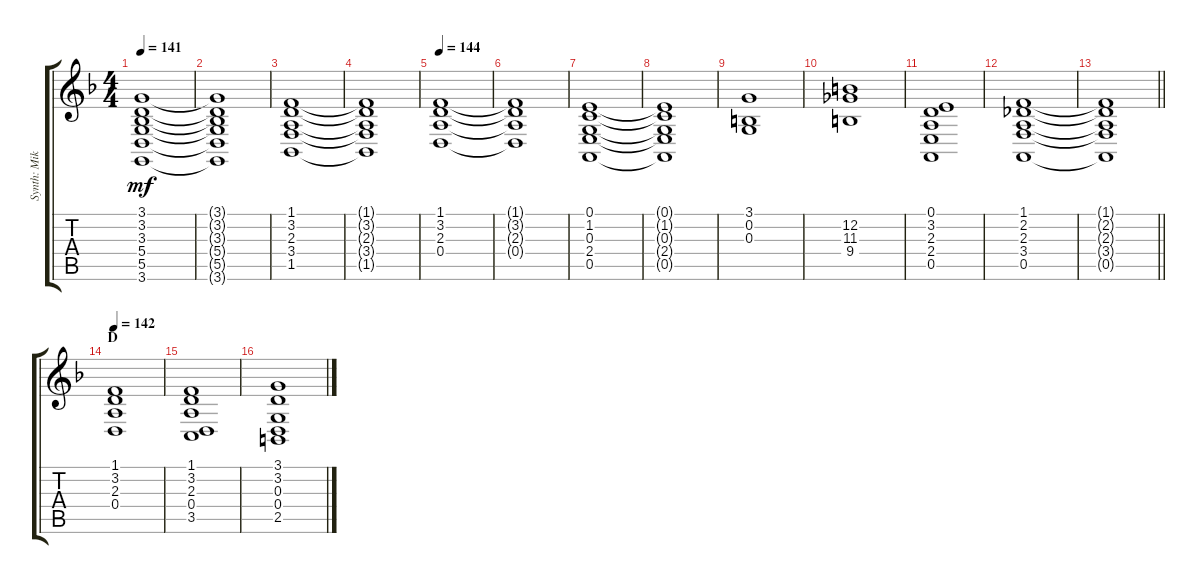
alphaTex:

\track ("Synth: Mike" "Synth: Mik") {instrument synthstrings1}
\staff {score tabs}
\tuning (E4 B3 G3 D3 A2 E2) {hide}
\ts (4 4)
\tempo 141
\clef g2
\ks f
(3.1 3.2 3.3 5.4 5.5 3.6).1{dy mf} |
(3.1{t} 3.2{t} 3.3{t} 5.4{t} 5.5{t} 3.6{t}).1 |
(1.1 3.2 2.3 3.4 1.5).1 |
(1.1{t} 3.2{t} 2.3{t} 3.4{t} 1.5{t}).1 |
\tempo 144
(1.1 3.2 2.3 0.4).1 |
(1.1{t} 3.2{t} 2.3{t} 0.4{t}).1 |
(0.1 1.2 0.3 2.4 0.5).1 |
(0.1{t} 1.2{t} 0.3{t} 2.4{t} 0.5{t}).1 |
(3.1 0.2 0.3).1 |
(12.2 11.3 9.4).1 |
(0.1 3.2 2.3 2.4 0.5).1 |
(1.1 2.2 2.3 3.4 0.5).1 |
\barLineRight lightlight
(1.1{t} 2.2{t} 2.3{t} 3.4{t} 0.5{t}).1 |
\section ("" "D")
\tempo 142
(1.1 3.2 2.3 0.4).1 |
(1.1 3.2 2.3 0.4 3.5).1 |
(3.1 3.2 0.3 0.4 2.5).1
